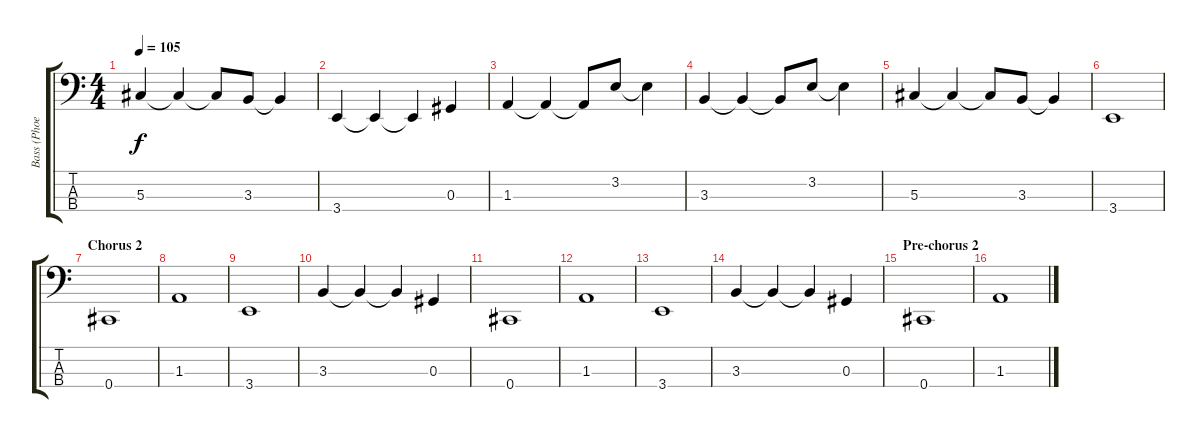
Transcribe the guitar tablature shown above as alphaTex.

\track ("Bass (Phoenix)" "Bass (Phoe") {instrument electricbassfinger}
\staff {score tabs}
\tuning (Gb2 Db2 Ab1 Db1) {hide}
\ts (4 4)
\tempo 105
\clef f4
\ks c
5.3.4{dy f} 5.3{t}.4 5.3{t}.8 3.3.8 3.3{t}.4 |
3.4.4 3.4{t}.4 3.4{t}.4 0.3.4 |
1.3.4 1.3{t}.4 1.3{t}.8 3.2.8 3.2{t}.4 |
3.3.4 3.3{t}.4 3.3{t}.8 3.2.8 3.2{t}.4 |
5.3.4 5.3{t}.4 5.3{t}.8 3.3.8 3.3{t}.4 |
3.4.1 |
\section ("" "Chorus 2")
0.4.1 |
1.3.1 |
3.4.1 |
3.3.4 3.3{t}.4 3.3{t}.4 0.3.4 |
0.4.1 |
1.3.1 |
3.4.1 |
3.3.4 3.3{t}.4 3.3{t}.4 0.3.4 |
\section ("" "Pre-chorus 2")
0.4.1 |
1.3.1
